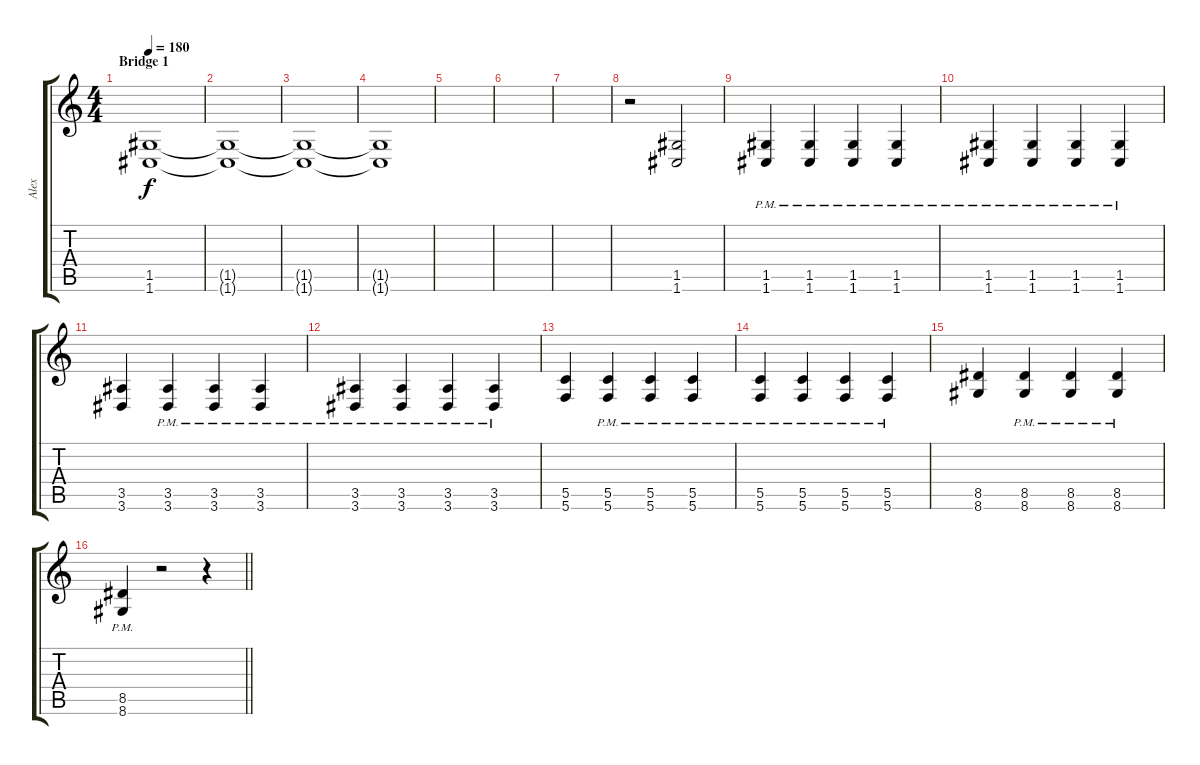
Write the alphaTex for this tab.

\track ("Alex" "Alex") {instrument distortionguitar}
\staff {score tabs}
\tuning (D4 A3 F3 C3 G2 C2) {hide}
\ts (4 4)
\section ("" "Bridge 1")
\tempo 180
\clef g2
\ks c
(1.5 1.6).1{dy f volume 0} |
(1.5{t} 1.6{t}).1 |
(1.5{t} 1.6{t}).1 |
(1.5{t} 1.6{t}).1 |
|
|
|
r.2 (1.5 1.6).2{volume 13} |
(1.5{pm} 1.6{pm}).4 (1.5{pm} 1.6{pm}).4 (1.5{pm} 1.6{pm}).4 (1.5{pm} 1.6{pm}).4 |
(1.5{pm} 1.6{pm}).4 (1.5{pm} 1.6{pm}).4 (1.5{pm} 1.6{pm}).4 (1.5{pm} 1.6{pm}).4 |
(3.5 3.6).4 (3.5{pm} 3.6{pm}).4 (3.5{pm} 3.6{pm}).4 (3.5{pm} 3.6{pm}).4 |
(3.5{pm} 3.6{pm}).4 (3.5{pm} 3.6{pm}).4 (3.5{pm} 3.6{pm}).4 (3.5{pm} 3.6{pm}).4 |
(5.5 5.6).4 (5.5{pm} 5.6{pm}).4 (5.5{pm} 5.6{pm}).4 (5.5{pm} 5.6{pm}).4 |
(5.5{pm} 5.6{pm}).4 (5.5{pm} 5.6{pm}).4 (5.5{pm} 5.6{pm}).4 (5.5{pm} 5.6{pm}).4 |
(8.5 8.6).4 (8.5{pm} 8.6{pm}).4 (8.5{pm} 8.6{pm}).4 (8.5{pm} 8.6{pm}).4 |
\barLineRight lightlight
(8.5{pm} 8.6{pm}).4 r.2 r.4
